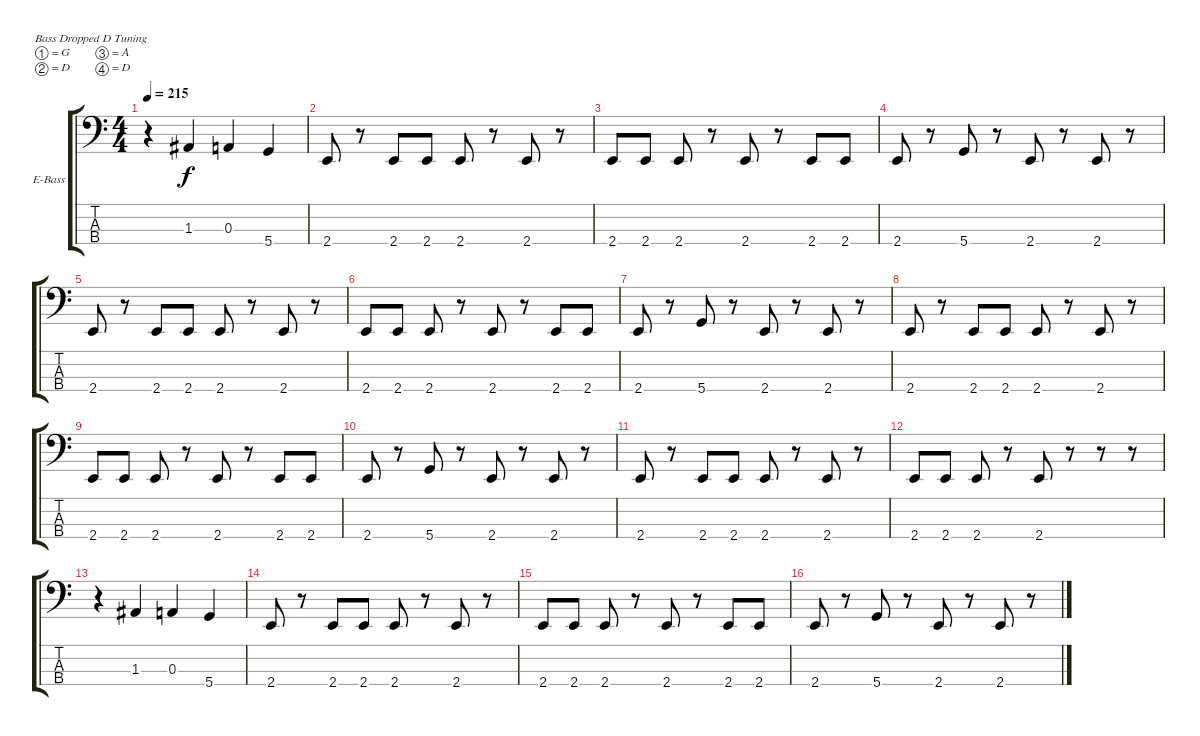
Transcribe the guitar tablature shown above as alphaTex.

\bracketExtendMode groupsimilarinstruments
\firstSystemTrackNameOrientation horizontal
\otherSystemsTrackNameOrientation horizontal
\track ("Bass guitar (Oliver)" "E-Bass") {instrument electricbassfinger}
\staff {score tabs}
\tuning (G2 D2 A1 D1)
\ts (4 4)
\tempo 215
\clef f4
\ks c
r.4{dy f} 1.3.4 0.3.4 5.4.4 |
2.4.8 r.8 2.4.8 2.4.8 2.4.8 r.8 2.4.8 r.8 |
2.4.8 2.4.8 2.4.8 r.8 2.4.8 r.8 2.4.8 2.4.8 |
2.4.8 r.8 5.4.8 r.8 2.4.8 r.8 2.4.8 r.8 |
2.4.8 r.8 2.4.8 2.4.8 2.4.8 r.8 2.4.8 r.8 |
2.4.8 2.4.8 2.4.8 r.8 2.4.8 r.8 2.4.8 2.4.8 |
2.4.8 r.8 5.4.8 r.8 2.4.8 r.8 2.4.8 r.8 |
2.4.8 r.8 2.4.8 2.4.8 2.4.8 r.8 2.4.8 r.8 |
2.4.8 2.4.8 2.4.8 r.8 2.4.8 r.8 2.4.8 2.4.8 |
2.4.8 r.8 5.4.8 r.8 2.4.8 r.8 2.4.8 r.8 |
2.4.8 r.8 2.4.8 2.4.8 2.4.8 r.8 2.4.8 r.8 |
2.4.8 2.4.8 2.4.8 r.8 2.4.8 r.8 r.8 r.8 |
r.4 1.3.4 0.3.4 5.4.4 |
2.4.8 r.8 2.4.8 2.4.8 2.4.8 r.8 2.4.8 r.8 |
2.4.8 2.4.8 2.4.8 r.8 2.4.8 r.8 2.4.8 2.4.8 |
2.4.8 r.8 5.4.8 r.8 2.4.8 r.8 2.4.8 r.8
